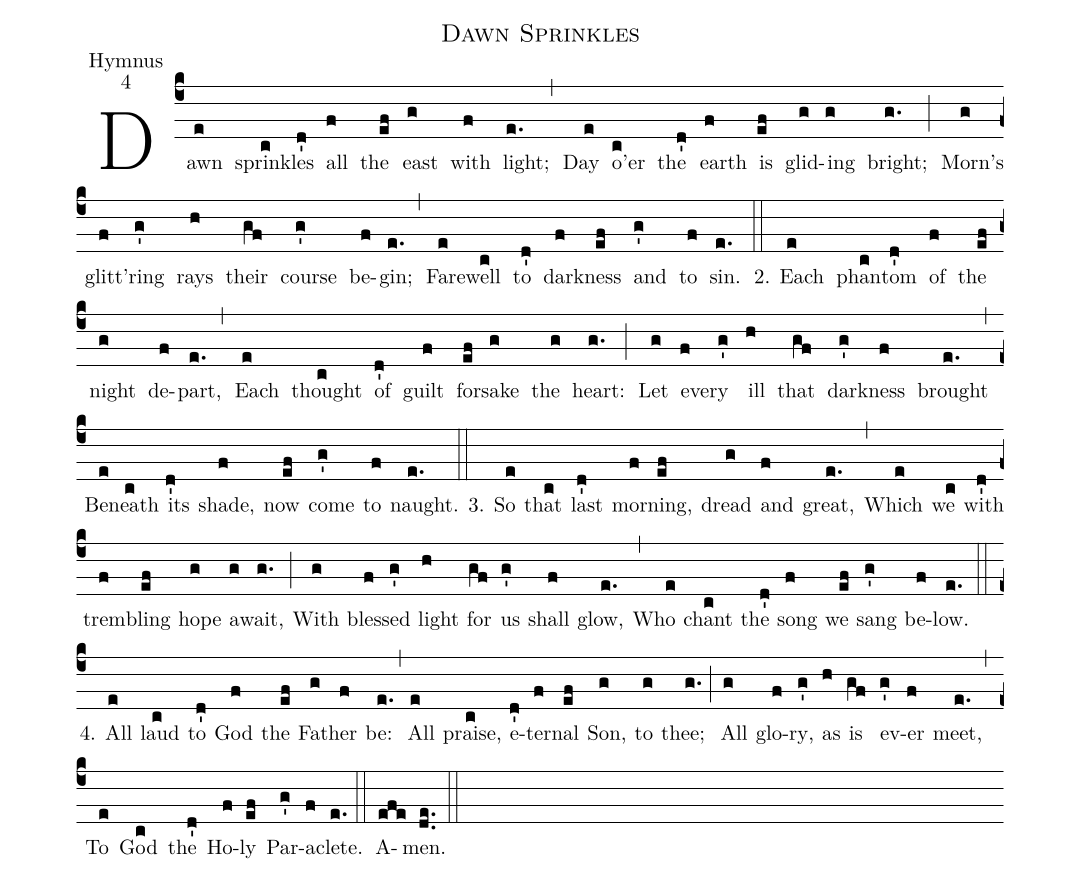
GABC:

name:Dawn Sprinkles;
office-part: Hymnus;
mode: 4;
%%
(c4)Dawn(e) sprin(c)kles(d') all(f) the(ef) east(g) with(f) light;(e.) (,)

Day(e) o'er(c) the(d') earth(f) is(ef) glid(g)ing(g) bright;(g.) (;)

Morn's(g) glitt'(f)ring(g') rays(h) their(gf) course(g') be(f)gin;(e.) (,)

Fare(e)well(c) to(d') dark(f)ness(ef) and(g') to(f) sin.(e.) (::)

2. Each(e) phan(c)tom(d') of(f) the(ef) night(g) de(f)part,(e.) (,)

Each(e) thought(c) of(d') guilt(f) for(ef)sake(g) the(g) heart:(g.) (;)

Let(g) eve(f)ry(g') ill(h) that(gf) dark(g')ness(f) brought(e.) (,)

Be(e)neath(c) its(d') shade,(f) now(ef) come(g') to(f) naught.(e.) (::)

3. So(e) that(c) last(d') morn(f)ing,(ef) dread(g) and(f) great,(e.) (,)

Which(e) we(c) with(d') trem(f)bling(ef) hope(g) a(g)wait,(g.) (;)

With(g) bless(f)ed(g') light(h) for(gf) us(g') shall(f) glow,(e.) (,)

Who(e) chant(c) the(d') song(f) we(ef) sang(g') be(f)low.(e.) (::)

4. All(e) laud(c) to(d') God(f) the(ef) Fa(g)ther(f) be:(e.) (,)

All(e) praise,(c) e(d')ter(f)nal(ef) Son,(g) to(g) thee;(g.) (;)

All(g) glo(f)ry,(g') as(h) is(gf) ev(g')er(f) meet,(e.) (,)

To(e) God(c) the(d') Ho(f)ly(ef) Par(g')a(f)clete.(e.) (::)

A(efe)men.(de..) (::)
